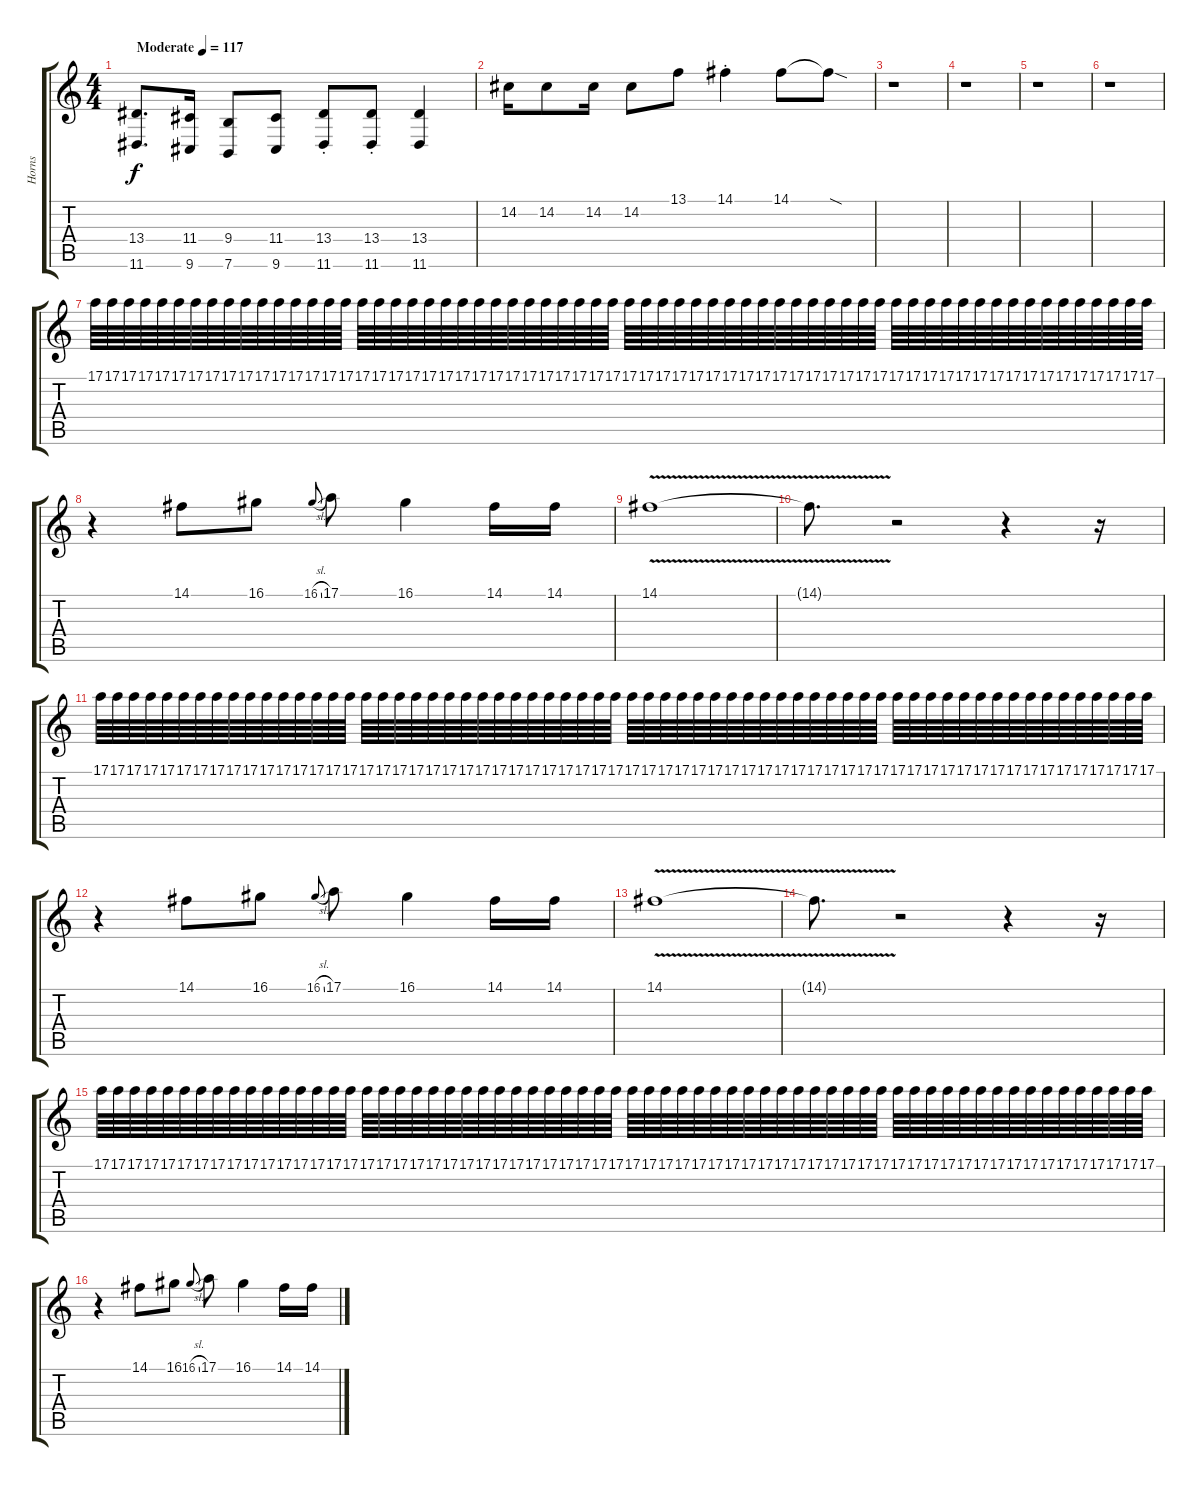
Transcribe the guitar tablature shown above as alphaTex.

\track ("Horns" "Horns") {instrument trumpet}
\staff {score tabs}
\tuning (E4 B3 G3 D3 A2 E2) {hide}
\ts (4 4)
\tempo (117 "Moderate")
\clef g2
\ks c
(13.4 11.6).8{d dy f instrument trumpet} (11.4 9.6).16 (9.4 7.6).8 (11.4 9.6).8 (13.4{st} 11.6{st}).8 (13.4{st} 11.6{st}).8 (13.4 11.6).4 |
14.2.16 14.2.8 14.2.16 14.2.8 13.1.8 14.1{st}.4 14.1.8 14.1{sod t}.8 |
r.1 |
r.1 |
r.1 |
r.1 |
17.1.64 17.1.64 17.1.64 17.1.64 17.1.64 17.1.64 17.1.64 17.1.64 17.1.64 17.1.64 17.1.64 17.1.64 17.1.64 17.1.64 17.1.64 17.1.64 17.1.64 17.1.64 17.1.64 17.1.64 17.1.64 17.1.64 17.1.64 17.1.64 17.1.64 17.1.64 17.1.64 17.1.64 17.1.64 17.1.64 17.1.64 17.1.64 17.1.64 17.1.64 17.1.64 17.1.64 17.1.64 17.1.64 17.1.64 17.1.64 17.1.64 17.1.64 17.1.64 17.1.64 17.1.64 17.1.64 17.1.64 17.1.64 17.1.64 17.1.64 17.1.64 17.1.64 17.1.64 17.1.64 17.1.64 17.1.64 17.1.64 17.1.64 17.1.64 17.1.64 17.1.64 17.1.64 17.1.64 17.1.64 |
r.4 14.1.8 16.1.8 16.1{sl}.8{gr onbeat} 17.1.8 16.1.4 14.1.16 14.1.16 |
14.1{v}.1 |
14.1{t}.8{d} r.2 r.4 r.16 |
17.1.64 17.1.64 17.1.64 17.1.64 17.1.64 17.1.64 17.1.64 17.1.64 17.1.64 17.1.64 17.1.64 17.1.64 17.1.64 17.1.64 17.1.64 17.1.64 17.1.64 17.1.64 17.1.64 17.1.64 17.1.64 17.1.64 17.1.64 17.1.64 17.1.64 17.1.64 17.1.64 17.1.64 17.1.64 17.1.64 17.1.64 17.1.64 17.1.64 17.1.64 17.1.64 17.1.64 17.1.64 17.1.64 17.1.64 17.1.64 17.1.64 17.1.64 17.1.64 17.1.64 17.1.64 17.1.64 17.1.64 17.1.64 17.1.64 17.1.64 17.1.64 17.1.64 17.1.64 17.1.64 17.1.64 17.1.64 17.1.64 17.1.64 17.1.64 17.1.64 17.1.64 17.1.64 17.1.64 17.1.64 |
r.4 14.1.8 16.1.8 16.1{sl}.8{gr onbeat} 17.1.8 16.1.4 14.1.16 14.1.16 |
14.1{v}.1 |
14.1{t}.8{d} r.2 r.4 r.16 |
17.1.64 17.1.64 17.1.64 17.1.64 17.1.64 17.1.64 17.1.64 17.1.64 17.1.64 17.1.64 17.1.64 17.1.64 17.1.64 17.1.64 17.1.64 17.1.64 17.1.64 17.1.64 17.1.64 17.1.64 17.1.64 17.1.64 17.1.64 17.1.64 17.1.64 17.1.64 17.1.64 17.1.64 17.1.64 17.1.64 17.1.64 17.1.64 17.1.64 17.1.64 17.1.64 17.1.64 17.1.64 17.1.64 17.1.64 17.1.64 17.1.64 17.1.64 17.1.64 17.1.64 17.1.64 17.1.64 17.1.64 17.1.64 17.1.64 17.1.64 17.1.64 17.1.64 17.1.64 17.1.64 17.1.64 17.1.64 17.1.64 17.1.64 17.1.64 17.1.64 17.1.64 17.1.64 17.1.64 17.1.64 |
r.4 14.1.8 16.1.8 16.1{sl}.8{gr onbeat} 17.1.8 16.1.4 14.1.16 14.1.16
